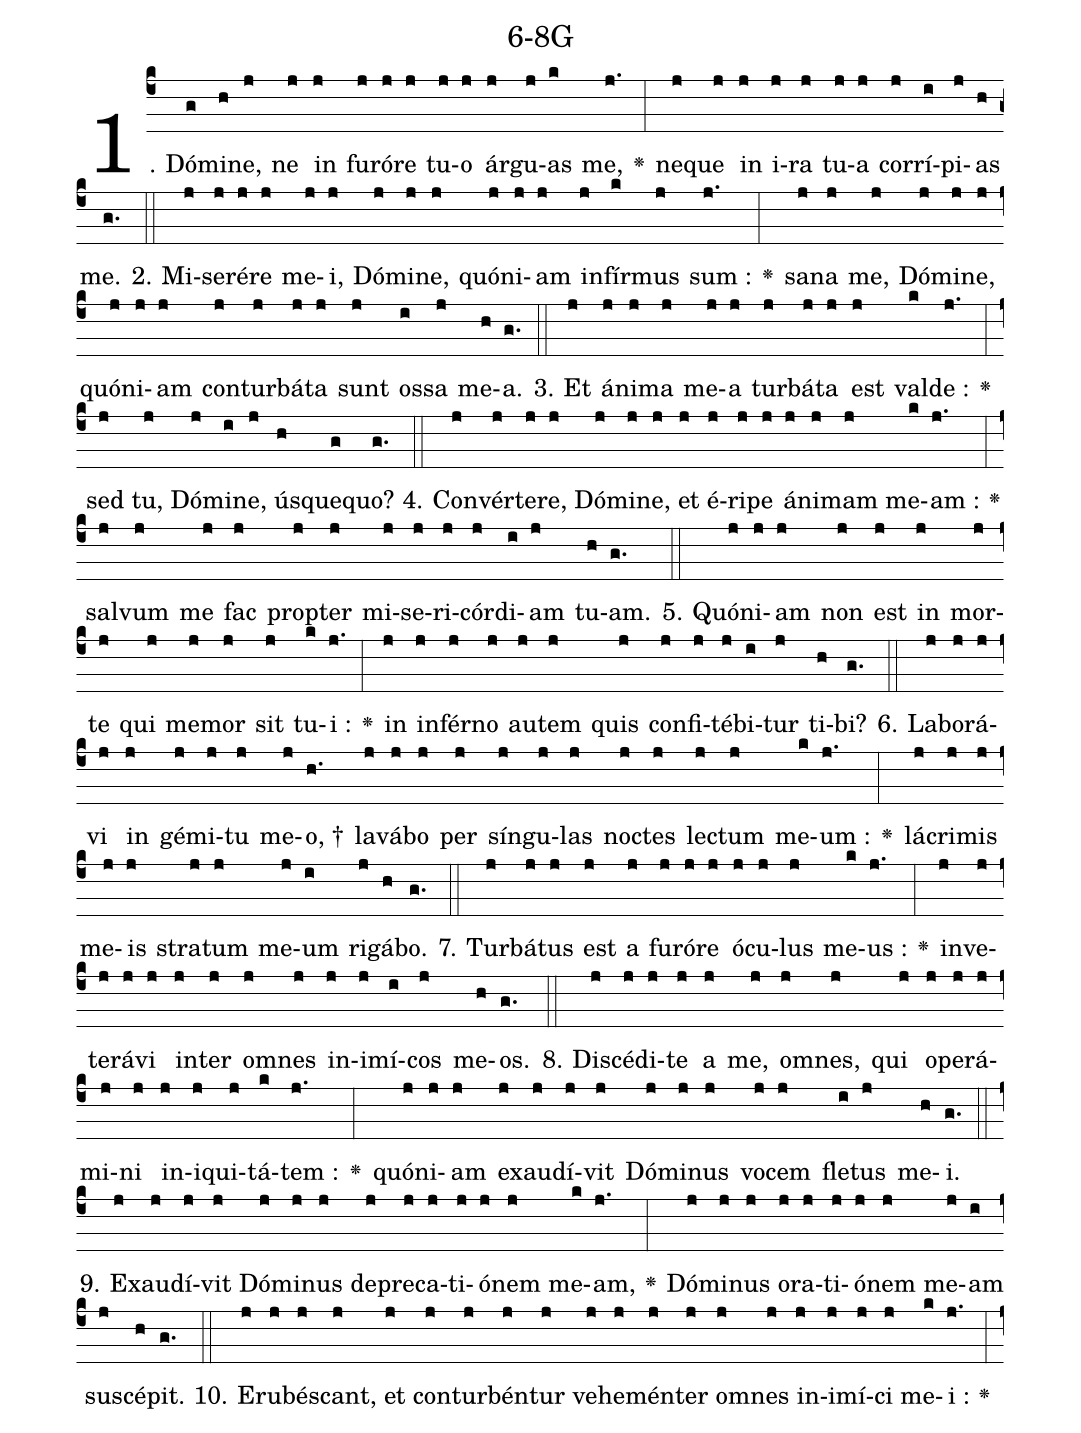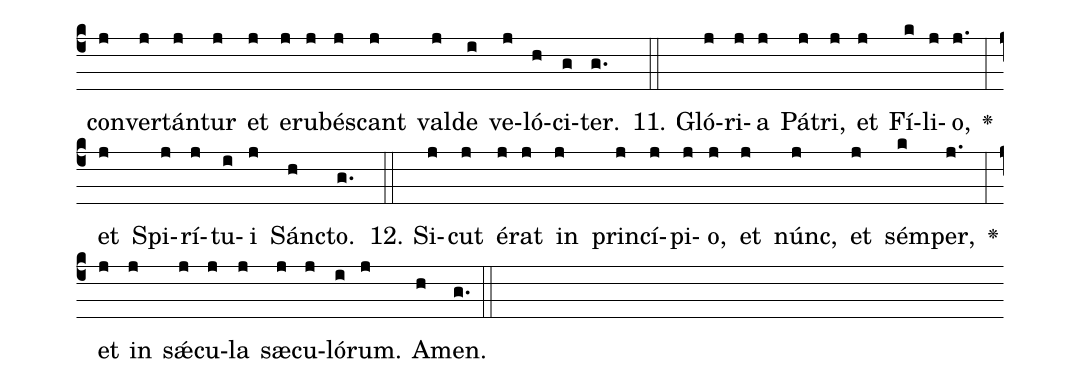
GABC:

name: 6-8G;
%%
(c4)1. Dó(g)mi(h)ne,(j) ne(j) in(j) fu(j)ró(j)re(j) tu(j)o(j) ár(j)gu(j)as(k) me,(j.) <v>\greheightstar</v>(:) ne(j)que(j) in(j) i(j)ra(j) tu(j)a(j) cor(j)rí(i)pi(j)as(h) me.(g.) (::)
2. Mi(j)se(j)ré(j)re(j) me(j)i,(j) Dó(j)mi(j)ne,(j) quó(j)ni(j)am(j) in(j)fír(k)mus(j) sum :(j.) <v>\greheightstar</v>(:) sa(j)na(j) me,(j) Dó(j)mi(j)ne,(j) quó(j)ni(j)am(j) con(j)tur(j)bá(j)ta(j) sunt(j) os(i)sa(j) me(h)a.(g.) (::)
3. Et(j) á(j)ni(j)ma(j) me(j)a(j) tur(j)bá(j)ta(j) est(j) val(k)de :(j.) <v>\greheightstar</v>(:) sed(j) tu,(j) Dó(j)mi(i)ne,(j) ús(h)que(g)quo?(g.) (::)
4. Con(j)vér(j)te(j)re,(j) Dó(j)mi(j)ne,(j) et(j) é(j)ri(j)pe(j) á(j)ni(j)mam(j) me(k)am :(j.) <v>\greheightstar</v>(:) sal(j)vum(j) me(j) fac(j) prop(j)ter(j) mi(j)se(j)ri(j)cór(j)di(i)am(j) tu(h)am.(g.) (::)
5. Quó(j)ni(j)am(j) non(j) est(j) in(j) mor(j)te(j) qui(j) me(j)mor(j) sit(j) tu(k)i :(j.) <v>\greheightstar</v>(:) in(j) in(j)fér(j)no(j) au(j)tem(j) quis(j) con(j)fi(j)té(j)bi(i)tur(j) ti(h)bi?(g.) (::)
6. La(j)bo(j)rá(j)vi(j) in(j) gé(j)mi(j)tu(j) me(j)o, †(h.) la(j)vá(j)bo(j) per(j) sín(j)gu(j)las(j) no(j)ctes(j) le(j)ctum(j) me(k)um :(j.) <v>\greheightstar</v>(:) lá(j)cri(j)mis(j) me(j)is(j) stra(j)tum(j) me(j)um(i) ri(j)gá(h)bo.(g.) (::)
7. Tur(j)bá(j)tus(j) est(j) a(j) fu(j)ró(j)re(j) ó(j)cu(j)lus(j) me(k)us :(j.) <v>\greheightstar</v>(:) in(j)ve(j)te(j)rá(j)vi(j) in(j)ter(j) om(j)nes(j) in(j)i(j)mí(i)cos(j) me(h)os.(g.) (::)
8. Di(j)scé(j)di(j)te(j) a(j) me,(j) om(j)nes,(j) qui(j) o(j)pe(j)rá(j)mi(j)ni(j) in(j)i(j)qui(j)tá(k)tem :(j.) <v>\greheightstar</v>(:) quó(j)ni(j)am(j) ex(j)au(j)dí(j)vit(j) Dó(j)mi(j)nus(j) vo(j)cem(j) fle(i)tus(j) me(h)i.(g.) (::)
9. Ex(j)au(j)dí(j)vit(j) Dó(j)mi(j)nus(j) de(j)pre(j)ca(j)ti(j)ó(j)nem(j) me(k)am,(j.) <v>\greheightstar</v>(:) Dó(j)mi(j)nus(j) o(j)ra(j)ti(j)ó(j)nem(j) me(j)am(i) sus(j)cé(h)pit.(g.) (::)
10. E(j)ru(j)bé(j)scant,(j) et(j) con(j)tur(j)bén(j)tur(j) ve(j)he(j)mén(j)ter(j) om(j)nes(j) in(j)i(j)mí(j)ci(j) me(k)i :(j.) <v>\greheightstar</v>(:) con(j)ver(j)tán(j)tur(j) et(j) e(j)ru(j)bé(j)scant(j) val(j)de(i) ve(j)ló(h)ci(g)ter.(g.) (::)
11. Gló(j)ri(j)a(j) Pá(j)tri,(j) et(j) Fí(k)li(j)o,(j.) <v>\greheightstar</v>(:) et(j) Spi(j)rí(j)tu(i)i(j) Sán(h)cto.(g.) (::)
12. Si(j)cut(j) é(j)rat(j) in(j) prin(j)cí(j)pi(j)o,(j) et(j) núnc,(j) et(j) sém(k)per,(j.) <v>\greheightstar</v>(:) et(j) in(j) sǽ(j)cu(j)la(j) sæ(j)cu(j)ló(i)rum.(j) A(h)men.(g.) (::)
